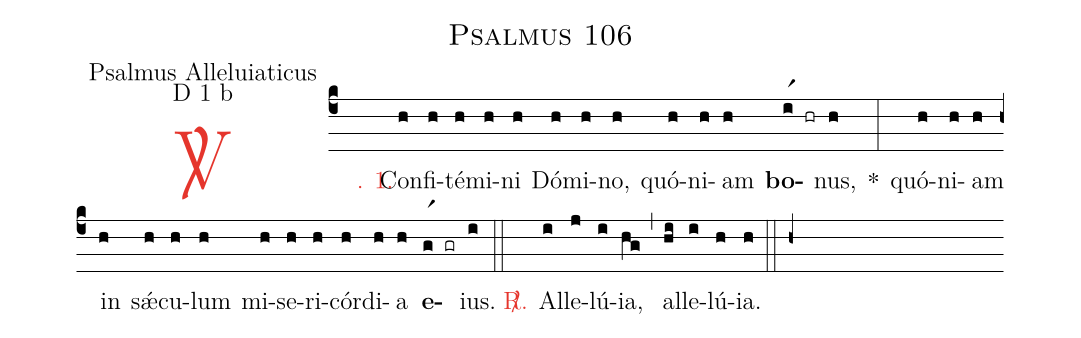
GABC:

name: Psalmus 106;
office-part: Psalmus Alleluiaticus;
mode: D 1 b;
%%
(c4)

<c><sp>V/</sp>. 1.</c>() Con(h)fi(h)té(h)mi(h)ni(h) Dó(h)mi(h)no,(h) quó(h)ni(h)am(h) <b>bo</b>(ir1 hr)nus,(h) *(:) quó(h)ni(h)am(h) in(h) sǽ(h)cu(h)lum(h) mi(h)se(h)ri(h)cór(h)di(h)a(h) <b>e</b>(gr1 gr)ius.(i)

(::)

<nlba><c><sp>R/</sp>.</c>() Al</nlba>(i)le(j)lú(i)ia,(hg) (,) al(hi)le(i)lú(h)ia.(h)

(::)

(h+)
